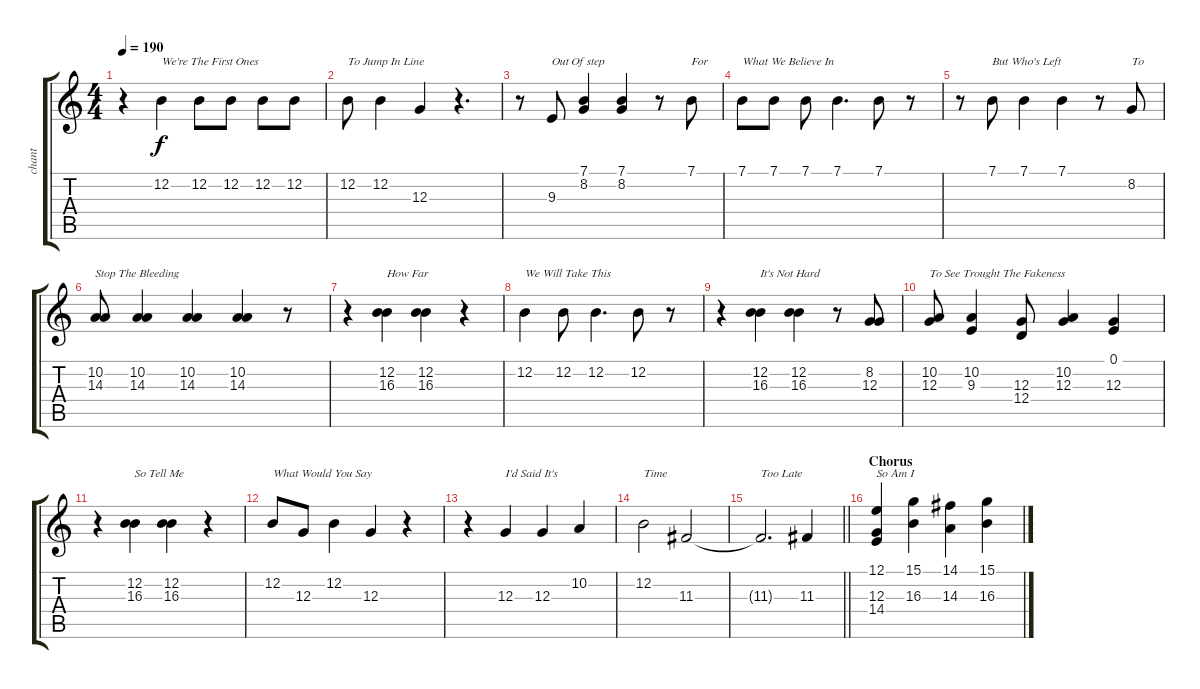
\track ("chant" "chant") {instrument lead6voice}
\staff {score tabs}
\tuning (E4 B3 G3 D3 A2 E2) {hide}
\ts (4 4)
\tempo 190
\clef g2
\ks c
r.4{dy f} 12.2.4{txt "We're The First Ones"} 12.2.8 12.2.8 12.2.8 12.2.8 |
12.2.8{txt "To Jump In Line"} 12.2.4 12.3.4 r.4{d} |
r.8 9.3.8{txt "Out Of step"} (7.1 8.2).4 (7.1 8.2).4 r.8 7.1.8{txt "For"} |
7.1.8{txt "What We Believe In"} 7.1.8 7.1.8 7.1.4{d} 7.1.8 r.8 |
r.8 7.1.8{txt "But Who's Left"} 7.1.4 7.1.4 r.8 8.2.8{txt "To"} |
(10.2 14.3).8{txt "Stop The Bleeding"} (10.2 14.3).4 (10.2 14.3).4 (10.2 14.3).4 r.8 |
r.4 (12.2 16.3).4{txt "How Far"} (12.2 16.3).4 r.4 |
12.2.4{txt "We Will Take This"} 12.2.8 12.2.4{d} 12.2.8 r.8 |
r.4 (12.2 16.3).4{txt "It's Not Hard"} (12.2 16.3).4 r.8 (8.2 12.3).8 |
(10.2 12.3).8{txt "To See Trought The Fakeness"} (10.2 9.3).4 (12.3 12.4).8 (10.2 12.3).4 (0.1 12.3).4 |
r.4 (12.2 16.3).4{txt "So Tell Me"} (12.2 16.3).4 r.4 |
12.2.8{txt "What Would You Say"} 12.3.8 12.2.4 12.3.4 r.4 |
r.4 12.3.4{txt "I'd Said It's"} 12.3.4 10.2.4 |
12.2.2{txt "Time"} 11.3.2 |
\barLineRight lightlight
11.3{t}.2{d txt "Too Late"} 11.3.4 |
\section ("" "Chorus")
(12.1 12.3 14.4).4{txt "So Am I"} (15.1 16.3).4 (14.1 14.3).4 (15.1 16.3).4
